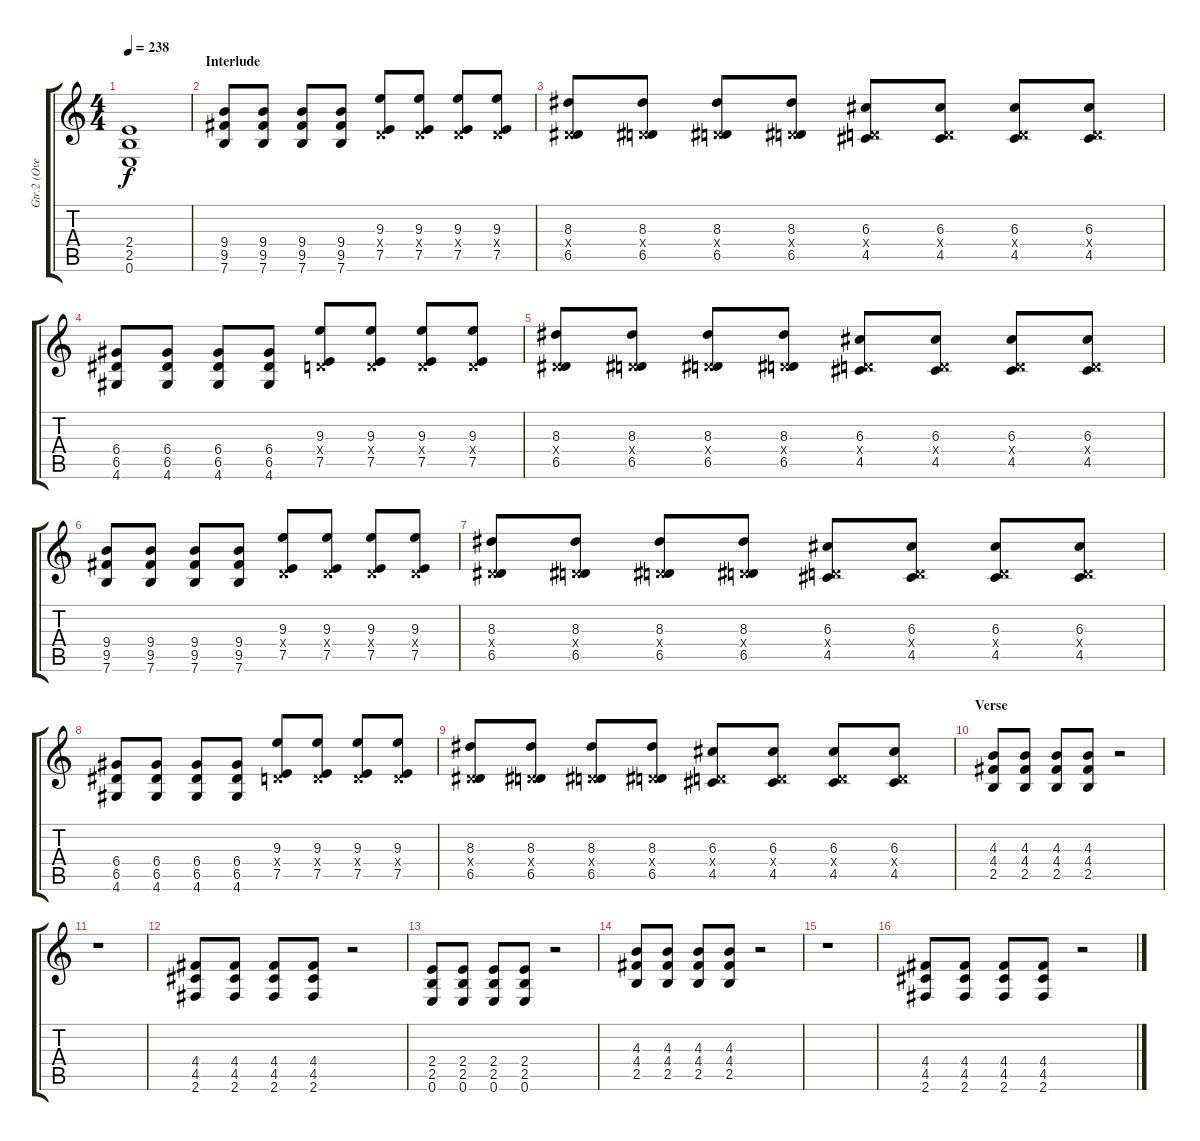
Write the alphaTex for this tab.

\track ("Gtr.2 (Overdriven)" "Gtr.2 (Ove") {instrument overdrivenguitar}
\staff {score tabs}
\tuning (E4 B3 G3 D3 A2 E2) {hide}
\ts (4 4)
\tempo 238
\clef g2
\ks c
(2.4 2.5 0.6).1{dy f} |
\section ("" "Interlude")
(9.4 9.5 7.6).8 (9.4 9.5 7.6).8 (9.4 9.5 7.6).8 (9.4 9.5 7.6).8 (9.3 0.4{x} 7.5).8 (9.3 0.4{x} 7.5).8 (9.3 0.4{x} 7.5).8 (9.3 0.4{x} 7.5).8 |
(8.3 0.4{x} 6.5).8 (8.3 0.4{x} 6.5).8 (8.3 0.4{x} 6.5).8 (8.3 0.4{x} 6.5).8 (6.3 0.4{x} 4.5).8 (6.3 0.4{x} 4.5).8 (6.3 0.4{x} 4.5).8 (6.3 0.4{x} 4.5).8 |
(6.4 6.5 4.6).8 (6.4 6.5 4.6).8 (6.4 6.5 4.6).8 (6.4 6.5 4.6).8 (9.3 0.4{x} 7.5).8 (9.3 0.4{x} 7.5).8 (9.3 0.4{x} 7.5).8 (9.3 0.4{x} 7.5).8 |
(8.3 0.4{x} 6.5).8 (8.3 0.4{x} 6.5).8 (8.3 0.4{x} 6.5).8 (8.3 0.4{x} 6.5).8 (6.3 0.4{x} 4.5).8 (6.3 0.4{x} 4.5).8 (6.3 0.4{x} 4.5).8 (6.3 0.4{x} 4.5).8 |
(9.4 9.5 7.6).8 (9.4 9.5 7.6).8 (9.4 9.5 7.6).8 (9.4 9.5 7.6).8 (9.3 0.4{x} 7.5).8 (9.3 0.4{x} 7.5).8 (9.3 0.4{x} 7.5).8 (9.3 0.4{x} 7.5).8 |
(8.3 0.4{x} 6.5).8 (8.3 0.4{x} 6.5).8 (8.3 0.4{x} 6.5).8 (8.3 0.4{x} 6.5).8 (6.3 0.4{x} 4.5).8 (6.3 0.4{x} 4.5).8 (6.3 0.4{x} 4.5).8 (6.3 0.4{x} 4.5).8 |
(6.4 6.5 4.6).8 (6.4 6.5 4.6).8 (6.4 6.5 4.6).8 (6.4 6.5 4.6).8 (9.3 0.4{x} 7.5).8 (9.3 0.4{x} 7.5).8 (9.3 0.4{x} 7.5).8 (9.3 0.4{x} 7.5).8 |
(8.3 0.4{x} 6.5).8 (8.3 0.4{x} 6.5).8 (8.3 0.4{x} 6.5).8 (8.3 0.4{x} 6.5).8 (6.3 0.4{x} 4.5).8 (6.3 0.4{x} 4.5).8 (6.3 0.4{x} 4.5).8 (6.3 0.4{x} 4.5).8 |
\section ("" "Verse")
(4.3 4.4 2.5).8 (4.3 4.4 2.5).8 (4.3 4.4 2.5).8 (4.3 4.4 2.5).8 r.2 |
r.1 |
(4.4 4.5 2.6).8 (4.4 4.5 2.6).8 (4.4 4.5 2.6).8 (4.4 4.5 2.6).8 r.2 |
(2.4 2.5 0.6).8 (2.4 2.5 0.6).8 (2.4 2.5 0.6).8 (2.4 2.5 0.6).8 r.2 |
(4.3 4.4 2.5).8 (4.3 4.4 2.5).8 (4.3 4.4 2.5).8 (4.3 4.4 2.5).8 r.2 |
r.1 |
(4.4 4.5 2.6).8 (4.4 4.5 2.6).8 (4.4 4.5 2.6).8 (4.4 4.5 2.6).8 r.2
